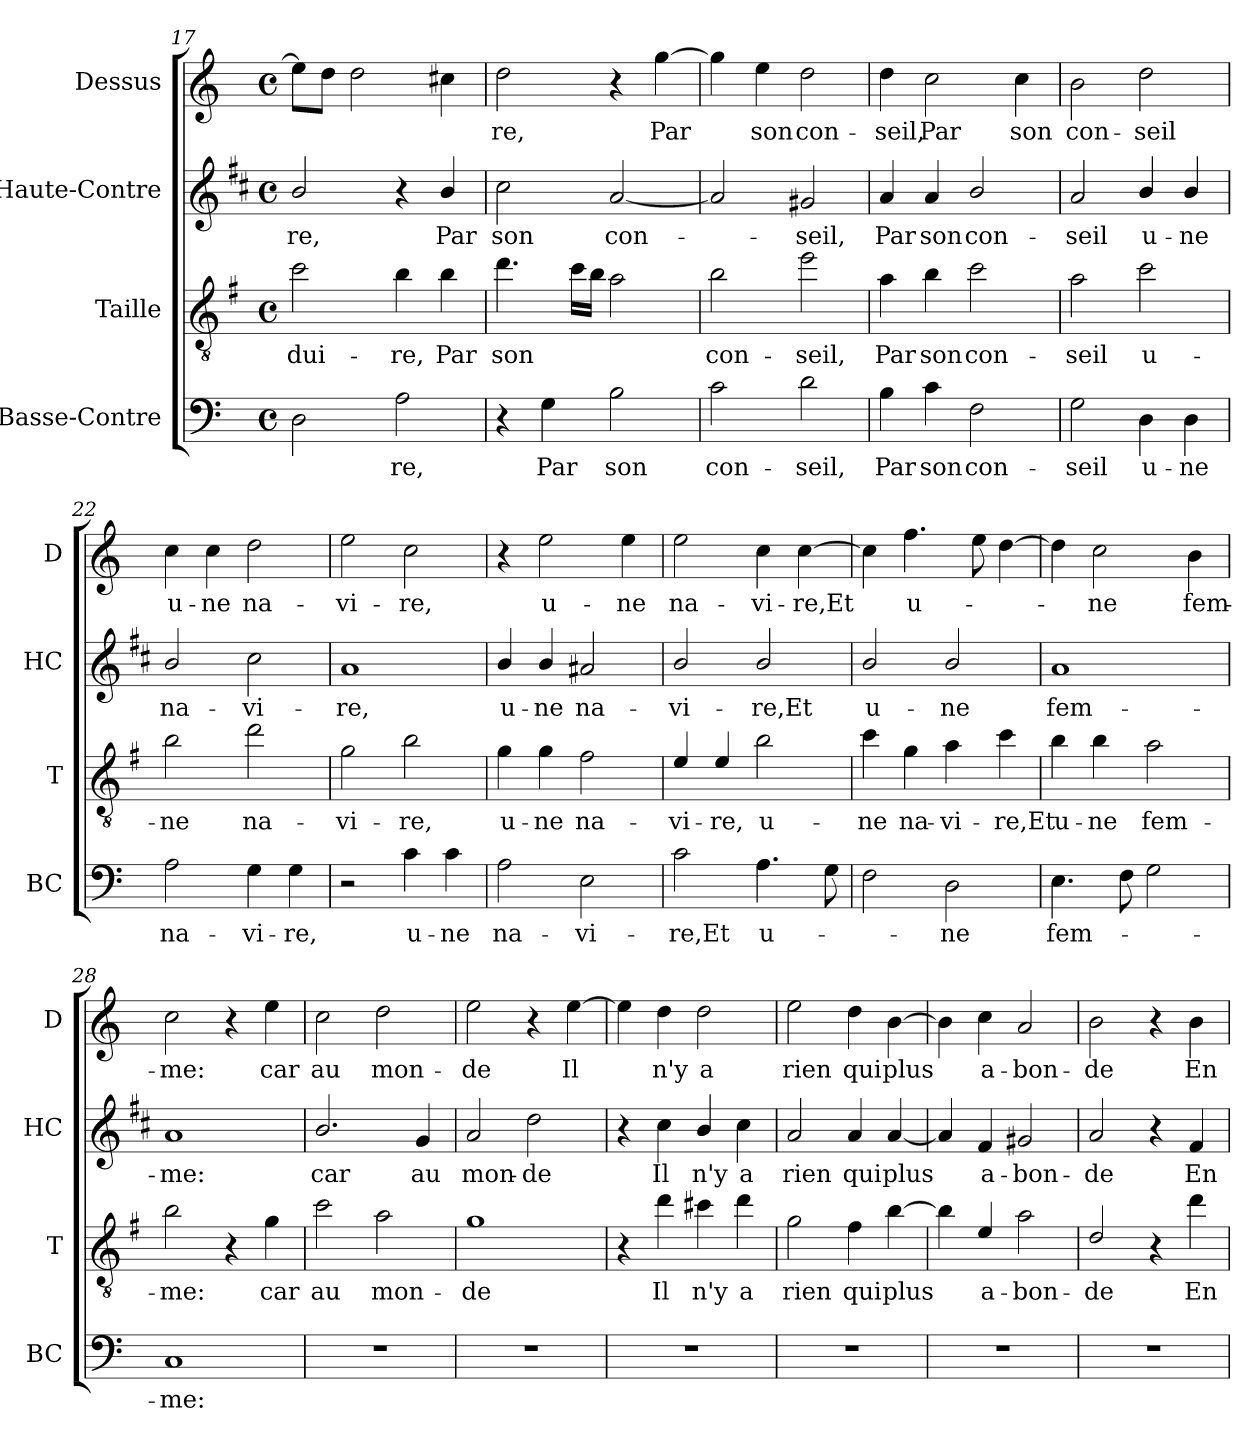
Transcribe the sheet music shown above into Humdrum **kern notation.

**kern	**text	**kern	**text	**kern	**text	**kern	**text
*part4	*part4	*part3	*part3	*part2	*part2	*part1	*part1
*staff4	*staff4	*staff3	*staff3	*staff2	*staff2	*staff1	*staff1
*I"Basse-Contre	*	*I"Taille	*	*I"Haute-Contre	*	*I"Dessus	*
*I'BC	*	*I'T	*	*I'HC	*	*I'D	*
*clefF4	*	*clefGv2	*	*clefG2	*	*clefG2	*
*	*	*ITrd4c7	*	*ITrd1c2	*	*	*
*k[]	*	*k[]	*	*k[]	*	*k[]	*
*C:	*	*C:	*	*C:	*	*C:	*
*M4/4	*	*M4/4	*	*M4/4	*	*M4/4	*
*met(c)	*	*met(c)	*	*met(c)	*	*met(c)	*
=17	=17	=17	=17	=17	=17	=17	=17
!	!	!	!LO:LY:b	!	!LO:LY:b	!	!
2D\	.	2f\	-dui-	2a/	-re,	8ee\L]	.
.	.	.	.	.	.	8dd\J	.
.	.	.	.	.	.	2dd\	.
!	!LO:LY:b	!	!LO:LY:b	!	!	!	!
2A\	-re,	4e\	-re,	4r	.	.	.
!	!	!	!LO:LY:b	!	!LO:LY:b	!	!
.	.	4e\	Par	4a/	Par	4cc#X\	.
=18	=18	=18	=18	=18	=18	=18	=18
!	!	!	!LO:LY:b	!	!LO:LY:b	!	!LO:LY:b
4r	.	4.g\	son	2b\	son	2dd\	-re,
!	!LO:LY:b	!	!	!	!	!	!
4G\	Par	.	.	.	.	.	.
.	.	16f\LL	.	.	.	.	.
.	.	16e\JJ	.	.	.	.	.
!	!LO:LY:b	!	!	!	!LO:LY:b	!	!
2B\	son	2d\	.	[2g/	con-	4r	.
!	!	!	!	!	!	!	!LO:LY:b
.	.	.	.	.	.	[4gg\	Par
=19	=19	=19	=19	=19	=19	=19	=19
!	!LO:LY:b	!	!LO:LY:b	!	!	!	!
2c\	con-	2e\	con-	2g/]	.	4gg\]	.
!	!	!	!	!	!	!	!LO:LY:b
.	.	.	.	.	.	4ee\	son
!	!LO:LY:b	!	!LO:LY:b	!	!LO:LY:b	!	!LO:LY:b
2d\	-seil,	2a\	-seil,	2f#X/	-seil,	2dd\	con-
=20	=20	=20	=20	=20	=20	=20	=20
!	!LO:LY:b	!	!LO:LY:b	!	!LO:LY:b	!	!LO:LY:b
4B\	Par	4d\	Par	4g/	Par	4dd\	-seil,
!	!LO:LY:b	!	!LO:LY:b	!	!LO:LY:b	!	!LO:LY:b
4c\	son	4e\	son	4g/	son	2cc\	Par
!	!LO:LY:b	!	!LO:LY:b	!	!LO:LY:b	!	!
2F\	con-	2f\	con-	2a/	con-	.	.
!	!	!	!	!	!	!	!LO:LY:b
.	.	.	.	.	.	4cc\	son
!!LO:LB:g=z
=21	=21	=21	=21	=21	=21	=21	=21
!	!LO:LY:b	!	!LO:LY:b	!	!LO:LY:b	!	!LO:LY:b
2G\	-seil	2d\	-seil	2g/	-seil	2b\	con-
!	!LO:LY:b	!	!LO:LY:b	!	!LO:LY:b	!	!LO:LY:b
4D\	u-	2f\	u-	4a/	u-	2dd\	-seil
!	!LO:LY:b	!	!	!	!LO:LY:b	!	!
4D\	-ne	.	.	4a/	-ne	.	.
=22	=22	=22	=22	=22	=22	=22	=22
!	!LO:LY:b	!	!LO:LY:b	!	!LO:LY:b	!	!LO:LY:b
2A\	na-	2e\	-ne	2a/	na-	4cc\	u-
!	!	!	!	!	!	!	!LO:LY:b
.	.	.	.	.	.	4cc\	-ne
!	!LO:LY:b	!	!LO:LY:b	!	!LO:LY:b	!	!LO:LY:b
4G\	-vi-	2g\	na-	2b\	-vi-	2dd\	na-
!	!LO:LY:b	!	!	!	!	!	!
4G\	-re,	.	.	.	.	.	.
=23	=23	=23	=23	=23	=23	=23	=23
!	!	!	!LO:LY:b	!	!LO:LY:b	!	!LO:LY:b
2r	.	2c\	-vi-	1g	-re,	2ee\	-vi-
!	!LO:LY:b	!	!LO:LY:b	!	!	!	!LO:LY:b
4c\	u-	2e\	-re,	.	.	2cc\	-re,
!	!LO:LY:b	!	!	!	!	!	!
4c\	-ne	.	.	.	.	.	.
=24	=24	=24	=24	=24	=24	=24	=24
!	!LO:LY:b	!	!LO:LY:b	!	!LO:LY:b	!	!
2A\	na-	4c\	u-	4a/	u-	4r	.
!	!	!	!LO:LY:b	!	!LO:LY:b	!	!LO:LY:b
.	.	4c\	-ne	4a/	-ne	2ee\	u-
!	!LO:LY:b	!	!LO:LY:b	!	!LO:LY:b	!	!
2E\	-vi-	2B\	na-	2g#X/	na-	.	.
!	!	!	!	!	!	!	!LO:LY:b
.	.	.	.	.	.	4ee\	-ne
=25	=25	=25	=25	=25	=25	=25	=25
!	!LO:LY:b	!	!LO:LY:b	!	!LO:LY:b	!	!LO:LY:b
2c\	-re,Et	4A/	-vi-	2a/	-vi-	2ee\	na-
!	!	!	!LO:LY:b	!	!	!	!
.	.	4A/	-re,	.	.	.	.
!	!LO:LY:b	!	!LO:LY:b	!	!LO:LY:b	!	!LO:LY:b
4.A\	u-	2e\	u-	2a/	-re,Et	4cc\	-vi-
!	!	!	!	!	!	!	!LO:LY:b
.	.	.	.	.	.	[4cc\	-re,Et
8G\	.	.	.	.	.	.	.
=26	=26	=26	=26	=26	=26	=26	=26
!	!	!	!LO:LY:b	!	!LO:LY:b	!	!
2F\	.	4f\	-ne	2a/	u-	4cc\]	.
!	!	!	!LO:LY:b	!	!	!	!LO:LY:b
.	.	4c\	na-	.	.	4.ff\	u-
!	!LO:LY:b	!	!LO:LY:b	!	!LO:LY:b	!	!
2D\	-ne	4d\	-vi-	2a/	-ne	.	.
.	.	.	.	.	.	8ee\	.
!	!	!	!LO:LY:b	!	!	!	!
.	.	4f\	-re,Et	.	.	[4dd\	.
=27	=27	=27	=27	=27	=27	=27	=27
!	!LO:LY:b	!	!LO:LY:b	!	!LO:LY:b	!	!
4.E\	fem-	4e\	u-	1g	fem-	4dd\]	.
!	!	!	!LO:LY:b	!	!	!	!LO:LY:b
.	.	4e\	-ne	.	.	2cc\	-ne
8F\	.	.	.	.	.	.	.
!	!	!	!LO:LY:b	!	!	!	!
2G\	.	2d\	fem-	.	.	.	.
!	!	!	!	!	!	!	!LO:LY:b
.	.	.	.	.	.	4b\	fem-
=28	=28	=28	=28	=28	=28	=28	=28
!	!LO:LY:b	!	!LO:LY:b	!	!LO:LY:b	!	!LO:LY:b
1C	-me:	2e\	-me:	1g	-me:	2cc\	-me:
.	.	4r	.	.	.	4r	.
!	!	!	!LO:LY:b	!	!	!	!LO:LY:b
.	.	4c\	car	.	.	4ee\	car
!!LO:PB:g=z
=29	=29	=29	=29	=29	=29	=29	=29
!	!	!	!LO:LY:b	!	!LO:LY:b	!	!LO:LY:b
1r	.	2f\	au	2.a/	car	2cc\	au
!	!	!	!LO:LY:b	!	!	!	!LO:LY:b
.	.	2d\	mon-	.	.	2dd\	mon-
!	!	!	!	!	!LO:LY:b	!	!
.	.	.	.	4f/	au	.	.
=30	=30	=30	=30	=30	=30	=30	=30
!	!	!	!LO:LY:b	!	!LO:LY:b	!	!LO:LY:b
1r	.	1c	-de	2g/	mon-	2ee\	-de
!	!	!	!	!	!LO:LY:b	!	!
.	.	.	.	2cc\	-de	4r	.
!	!	!	!	!	!	!	!LO:LY:b
.	.	.	.	.	.	[4ee\	Il
=31	=31	=31	=31	=31	=31	=31	=31
1r	.	4r	.	4r	.	4ee\]	.
!	!	!	!LO:LY:b	!	!LO:LY:b	!	!LO:LY:b
.	.	4g\	Il	4b\	Il	4dd\	n'y
!	!	!	!LO:LY:b	!	!LO:LY:b	!	!LO:LY:b
.	.	4f#X\	n'y	4a/	n'y	2dd\	a
!	!	!	!LO:LY:b	!	!LO:LY:b	!	!
.	.	4g\	a	4b\	a	.	.
=32	=32	=32	=32	=32	=32	=32	=32
!	!	!	!LO:LY:b	!	!LO:LY:b	!	!LO:LY:b
1r	.	2c\	rien	2g/	rien	2ee\	rien
!	!	!	!LO:LY:b	!	!LO:LY:b	!	!LO:LY:b
.	.	4B\	qui	4g/	qui	4dd\	qui
!	!	!	!LO:LY:b	!	!LO:LY:b	!	!LO:LY:b
.	.	[4e\	plus	[4g/	plus	[4b\	plus
=33	=33	=33	=33	=33	=33	=33	=33
1r	.	4e\]	.	4g/]	.	4b\]	.
!	!	!	!LO:LY:b	!	!LO:LY:b	!	!LO:LY:b
.	.	4A/	a-	4e/	a-	4cc\	a-
!	!	!	!LO:LY:b	!	!LO:LY:b	!	!LO:LY:b
.	.	2d\	-bon-	2f#X/	-bon-	2a/	-bon-
=34	=34	=34	=34	=34	=34	=34	=34
!	!	!	!LO:LY:b	!	!LO:LY:b	!	!LO:LY:b
1r	.	2G/	-de	2g/	-de	2b\	-de
.	.	4r	.	4r	.	4r	.
!	!	!	!LO:LY:b	!	!LO:LY:b	!	!LO:LY:b
.	.	4g\	En	4e/	En	4b\	En
=	=	=	=	=	=	=	=
*-	*-	*-	*-	*-	*-	*-	*-
